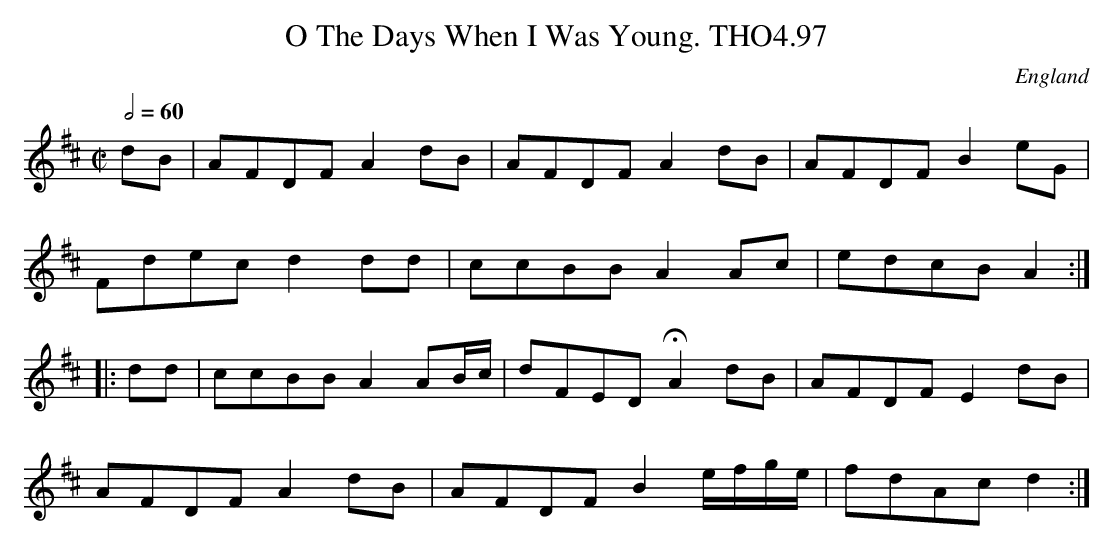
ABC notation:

X:1
T:O The Days When I Was Young. THO4.97
O:England
M:C|
L:1/8
Q:1/2=60
K:D major
dB|AFDF A2 dB|AFDF A2 dB|AFDF B2 eG|
Fdec d2 dd|ccBB A2 Ac|edcB A2:|
|:dd|ccBB A2 AB/c/|dFED HA2 dB|AFDF E2 dB|
AFDF A2 dB|AFDF B2 e/f/g/e/|fdAc d2:|
